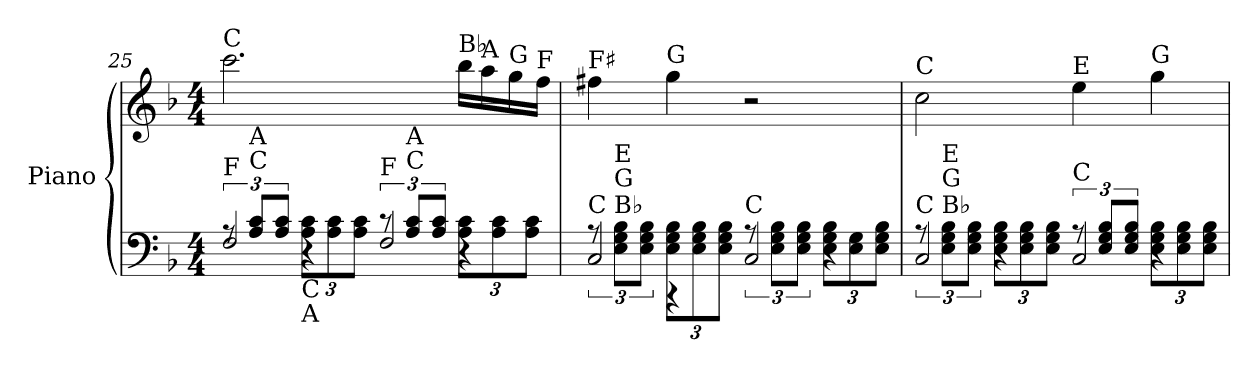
**kern	**kern
*part1	*part1
*staff2	*staff1
*I"Piano	*
*I'Pno.	*
!!LO:PB:g=z
*clefF4	*clefG2
*k[b-]	*k[b-]
*M4/4	*M4/4
=25	=25
*^	*
*	*^	*
!	!	!	!LO:TX:a:t=C
!LO:TX:a:t=F	!	!	!
12rA	4ryy	2F/	2.ccc\
!LO:TX:a:t=C	!	!	!
!LO:TX:a:t=A	!	!	!
12A/ 12c/L	.	.	.
12A/ 12c/J	.	.	.
*	*Xbrackettup	*	*
!LO:TX:b:t=C	!	!	!
!LO:TX:b:t=A	!	!	!
4r	12A\ 12c\L	.	.
.	12A\ 12c\	.	.
.	12A\ 12c\J	.	.
*brackettup	*	*	*
!LO:TX:a:t=F	!	!	!
12rc	4ryy	2F/	.
!LO:TX:a:t=C	!	!	!
!LO:TX:a:t=A	!	!	!
12A/ 12c/L	.	.	.
12A/ 12c/J	.	.	.
*	*Xbrackettup	*	*
!	!	!	!LO:TX:a:t=B♭
4r	12A\ 12c\L	.	16bb-\LL
!	!	!	!LO:TX:a:t=A
.	.	.	16aa\
.	12A\ 12c\	.	.
!	!	!	!LO:TX:a:t=G
.	.	.	16gg\
.	12A\ 12c\J	.	.
!	!	!	!LO:TX:a:t=F
.	.	.	16ff\JJ
=26	=26	=26	=26
*brackettup	*	*	*
!	!	!	!LO:TX:a:t=F♯
!LO:TX:a:t=C	!	!	!
12r	4ryy	2C/	4ff#X\
!LO:TX:a:t=B♭	!	!	!
!LO:TX:a:t=G	!	!	!
!LO:TX:a:t=E	!	!	!
12E\ 12G\ 12B-\L	.	.	.
12E\ 12G\ 12B-\J	.	.	.
*	*Xbrackettup	*	*
!	!	!	!LO:TX:a:t=G
4rCC	12E\ 12G\ 12B-\L	.	4gg\
.	12E\ 12G\ 12B-\	.	.
.	12E\ 12G\ 12B-\J	.	.
*brackettup	*	*	*
!LO:TX:a:t=C	!	!	!
12r	4ryy	2C/	2r
12E\ 12G\ 12B-\L	.	.	.
12E\ 12G\ 12B-\J	.	.	.
*	*Xbrackettup	*	*
4r	12E\ 12G\ 12B-\L	.	.
.	12E\ 12G\	.	.
.	12E\ 12G\ 12B-\J	.	.
!!LO:LB:g=z
=27	=27	=27	=27
*brackettup	*	*	*
!	!	!	!LO:TX:a:t=C
!LO:TX:a:t=C	!	!	!
12r	4ryy	2C/	2cc\
!LO:TX:a:t=B♭	!	!	!
!LO:TX:a:t=G	!	!	!
!LO:TX:a:t=E	!	!	!
12E\ 12G\ 12B-\L	.	.	.
12E\ 12G\ 12B-\J	.	.	.
*	*Xbrackettup	*	*
4r	12E\ 12G\ 12B-\L	.	.
.	12E\ 12G\ 12B-\	.	.
.	12E\ 12G\ 12B-\J	.	.
*brackettup	*	*	*
!	!	!	!LO:TX:a:t=E
!LO:TX:a:t=C	!	!	!
12r	4ryy	2C/	4ee\
12E/ 12G/ 12B-/L	.	.	.
12E/ 12G/ 12B-/J	.	.	.
*	*Xbrackettup	*	*
!	!	!	!LO:TX:a:t=G
4r	12E\ 12G\ 12B-\L	.	4gg\
.	12E\ 12G\ 12B-\	.	.
.	12E\ 12G\ 12B-\J	.	.
*v	*v	*v	*
=	=
*-	*-
